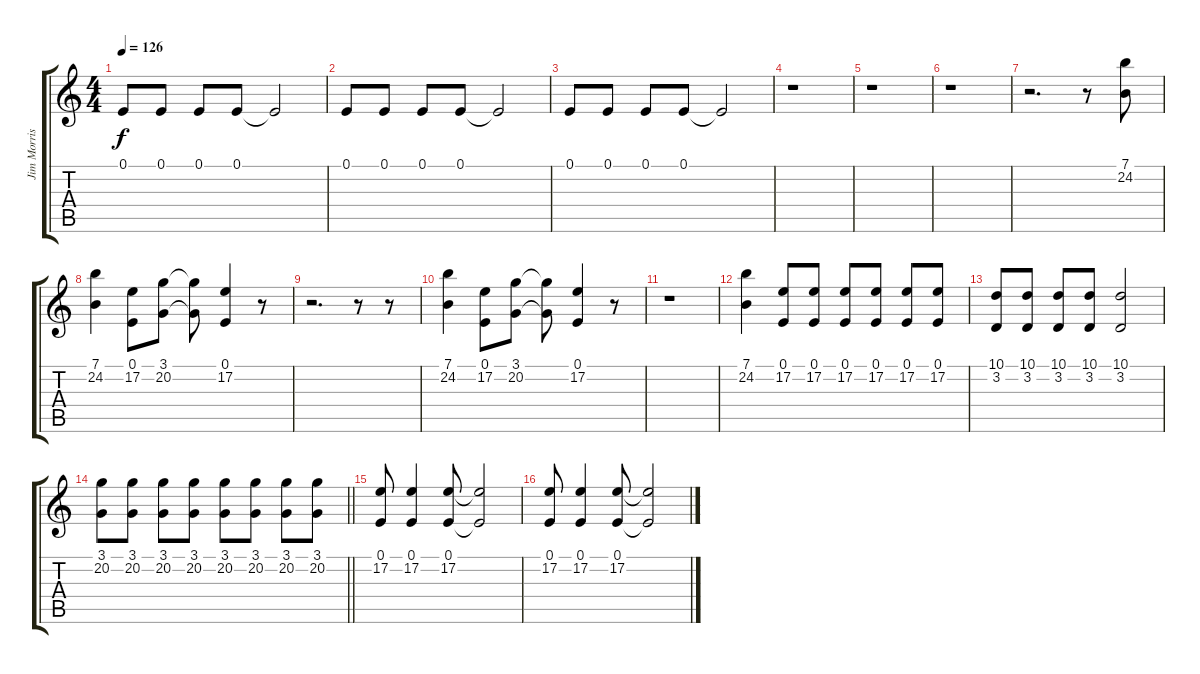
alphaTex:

\track ("Jim Morrison" "Jim Morris") {instrument lead8bassandlead}
\staff {score tabs}
\tuning (E4 B3 G3 D3 A2 E2) {hide}
\ts (4 4)
\tempo 126
\clef g2
\ks c
0.1.8{dy f} 0.1.8 0.1.8 0.1.8 0.1{t}.2 |
0.1.8 0.1.8 0.1.8 0.1.8 0.1{t}.2 |
0.1.8 0.1.8 0.1.8 0.1.8 0.1{t}.2 |
r.1 |
r.1 |
r.1 |
r.2{d} r.8 (7.1 24.2).8 |
(7.1 24.2).4 (0.1 17.2).8 (3.1 20.2).8 (3.1{t} 20.2{t}).8 (0.1 17.2).4 r.8 |
r.2{d} r.8 r.8 |
(7.1 24.2).4 (0.1 17.2).8 (3.1 20.2).8 (3.1{t} 20.2{t}).8 (0.1 17.2).4 r.8 |
r.1 |
(7.1 24.2).4 (0.1 17.2).8 (0.1 17.2).8 (0.1 17.2).8 (0.1 17.2).8 (0.1 17.2).8 (0.1 17.2).8 |
(10.1 3.2).8 (10.1 3.2).8 (10.1 3.2).8 (10.1 3.2).8 (10.1 3.2).2 |
\barLineRight lightlight
(3.1 20.2).8 (3.1 20.2).8 (3.1 20.2).8 (3.1 20.2).8 (3.1 20.2).8 (3.1 20.2).8 (3.1 20.2).8 (3.1 20.2).8 |
(0.1 17.2).8 (0.1 17.2).4 (0.1 17.2).8 (0.1{t} 17.2{t}).2 |
(0.1 17.2).8 (0.1 17.2).4 (0.1 17.2).8 (0.1{t} 17.2{t}).2
